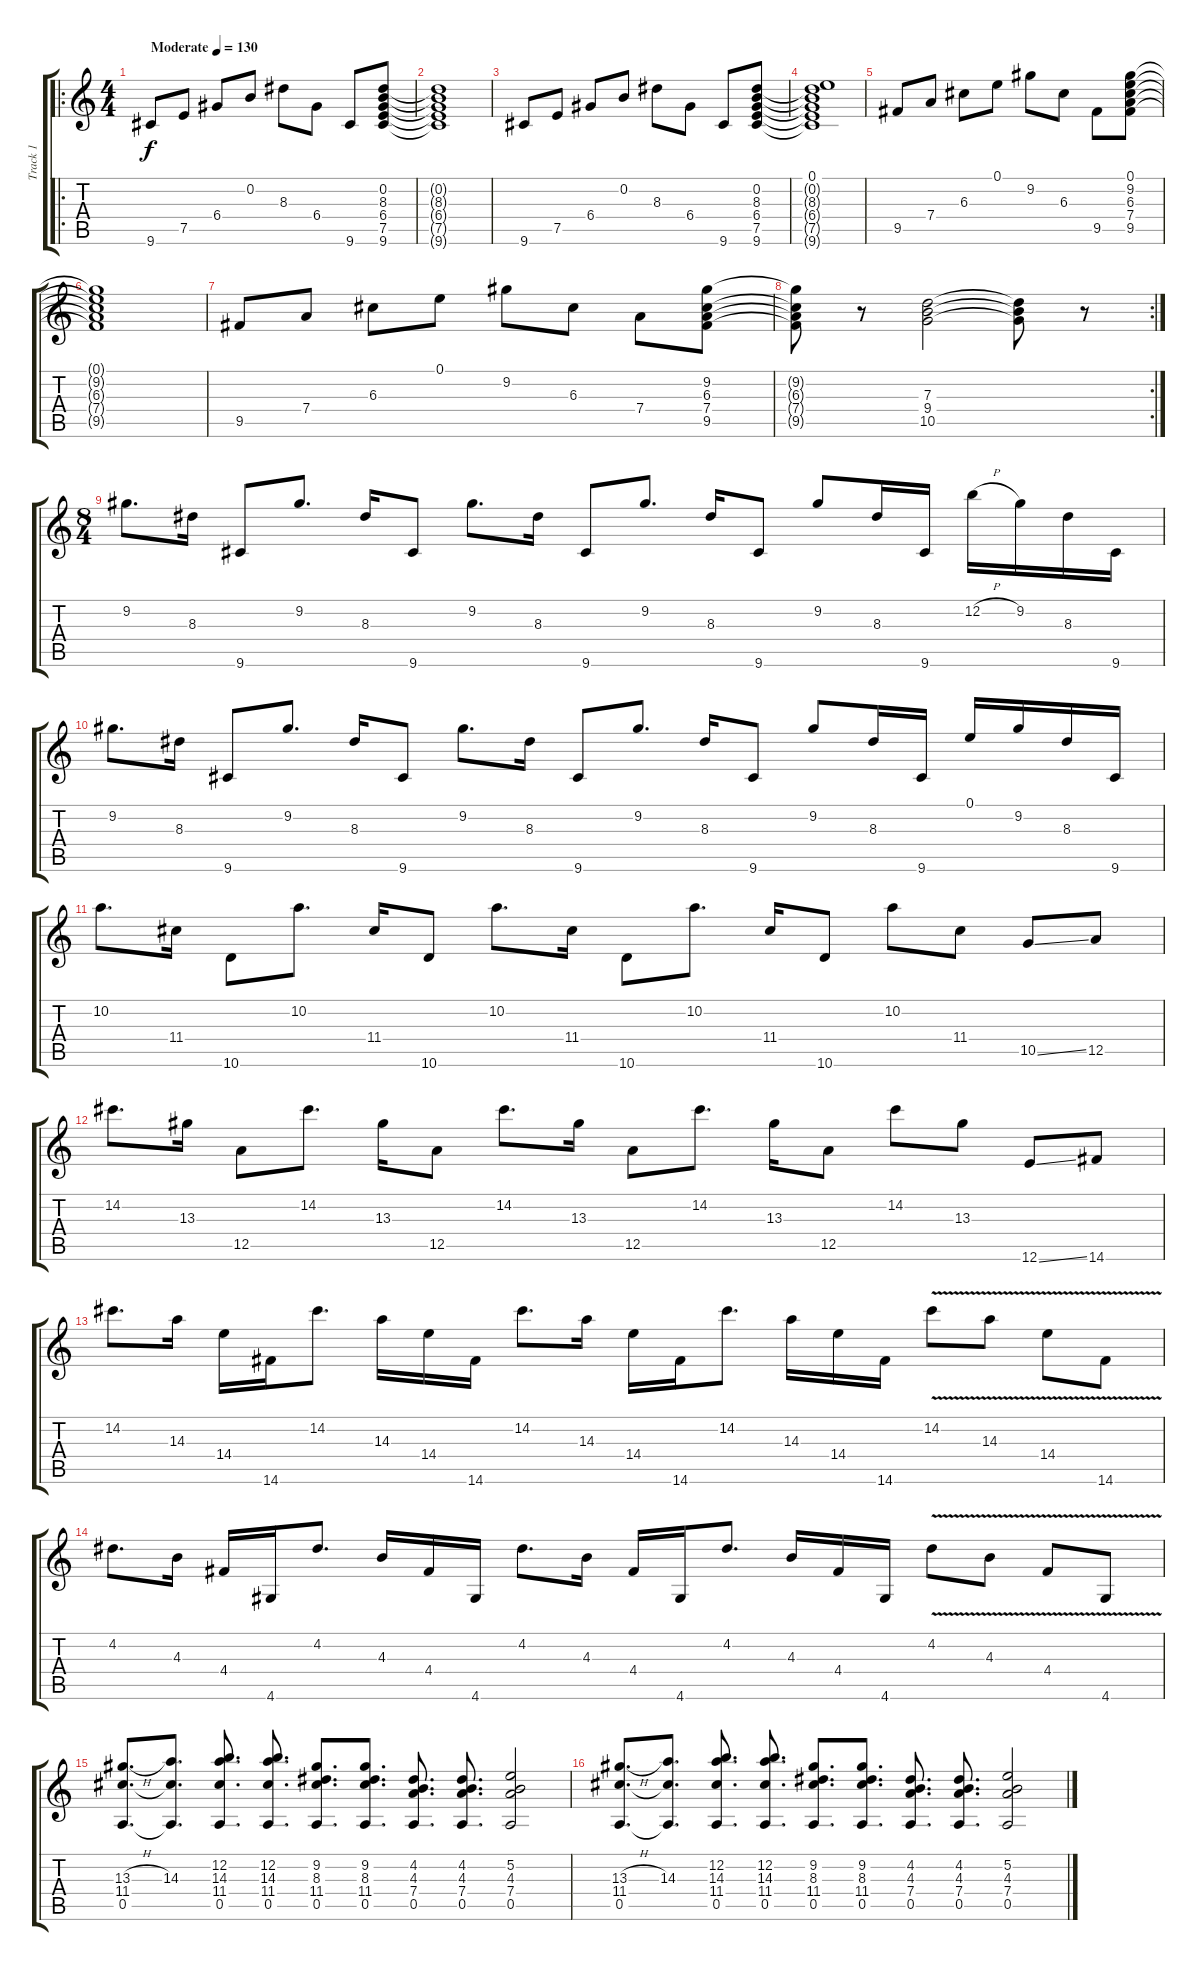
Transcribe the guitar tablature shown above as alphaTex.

\track ("Track 1" "Track 1") {instrument overdrivenguitar}
\staff {score tabs}
\tuning (E4 B3 G3 D3 A2 E2) {hide}
\ro
\ts (4 4)
\tempo (130 "Moderate")
\clef g2
\ks c
9.6.8{dy f instrument overdrivenguitar} 7.5.8 6.4.8 0.2.8 8.3.8 6.4.8 9.6.8 (0.2 8.3 6.4 7.5 9.6).8 |
(0.2{t} 8.3{t} 6.4{t} 7.5{t} 9.6{t}).1 |
9.6.8 7.5.8 6.4.8 0.2.8 8.3.8 6.4.8 9.6.8 (0.2 8.3 6.4 7.5 9.6).8 |
(0.1 0.2{t} 8.3{t} 6.4{t} 7.5{t} 9.6{t}).1 |
9.5.8 7.4.8 6.3.8 0.1.8 9.2.8 6.3.8 9.5.8 (0.1 9.2 6.3 7.4 9.5).8 |
(0.1{t} 9.2{t} 6.3{t} 7.4{t} 9.5{t}).1 |
9.5.8 7.4.8 6.3.8 0.1.8 9.2.8 6.3.8 7.4.8 (9.2 6.3 7.4 9.5).8 |
\rc 2
(9.2{t} 6.3{t} 7.4{t} 9.5{t}).8 r.8 (7.3 9.4 10.5).2 (7.3{t} 9.4{t} 10.5{t}).8 r.8 |
\ts (8 4)
9.2.8{d} 8.3.16 9.6.8 9.2.8{d} 8.3.16 9.6.8 9.2.8{d} 8.3.16 9.6.8 9.2.8{d} 8.3.16 9.6.8 9.2.8 8.3.16 9.6.16 12.2{h}.16 9.2.16 8.3.16 9.6.16 |
9.2.8{d} 8.3.16 9.6.8 9.2.8{d} 8.3.16 9.6.8 9.2.8{d} 8.3.16 9.6.8 9.2.8{d} 8.3.16 9.6.8 9.2.8 8.3.16 9.6.16 0.1.16 9.2.16 8.3.16 9.6.16 |
10.2.8{d} 11.4.16 10.6.8 10.2.8{d} 11.4.16 10.6.8 10.2.8{d} 11.4.16 10.6.8 10.2.8{d} 11.4.16 10.6.8 10.2.8 11.4.8 10.5{ss}.8 12.5.8 |
14.2.8{d} 13.3.16 12.5.8 14.2.8{d} 13.3.16 12.5.8 14.2.8{d} 13.3.16 12.5.8 14.2.8{d} 13.3.16 12.5.8 14.2.8 13.3.8 12.6{ss}.8 14.6.8 |
14.2.8{d} 14.3.16 14.4.16 14.6.16 14.2.8{d} 14.3.16 14.4.16 14.6.16 14.2.8{d} 14.3.16 14.4.16 14.6.16 14.2.8{d} 14.3.16 14.4.16 14.6.16 14.2{v}.8 14.3{v}.8 14.4{v}.8 14.6{v}.8 |
4.2.8{d} 4.3.16 4.4.16 4.6.16 4.2.8{d} 4.3.16 4.4.16 4.6.16 4.2.8{d} 4.3.16 4.4.16 4.6.16 4.2.8{d} 4.3.16 4.4.16 4.6.16 4.2{v}.8 4.3{v}.8 4.4{v}.8 4.6{v}.8 |
(13.3{h} 11.4 0.5).8{d} (14.3 11.4{t} 0.5{t}).8{d} (12.2 14.3 11.4 0.5).8{d} (12.2 14.3 11.4 0.5).8{d} (9.2 8.3 11.4 0.5).8{d} (9.2 8.3 11.4 0.5).8{d} (4.2 4.3 7.4 0.5).8{d} (4.2 4.3 7.4 0.5).8{d} (5.2 4.3 7.4 0.5).2 |
(13.3{h} 11.4 0.5).8{d} (14.3 11.4{t} 0.5{t}).8{d} (12.2 14.3 11.4 0.5).8{d} (12.2 14.3 11.4 0.5).8{d} (9.2 8.3 11.4 0.5).8{d} (9.2 8.3 11.4 0.5).8{d} (4.2 4.3 7.4 0.5).8{d} (4.2 4.3 7.4 0.5).8{d} (5.2 4.3 7.4 0.5).2
